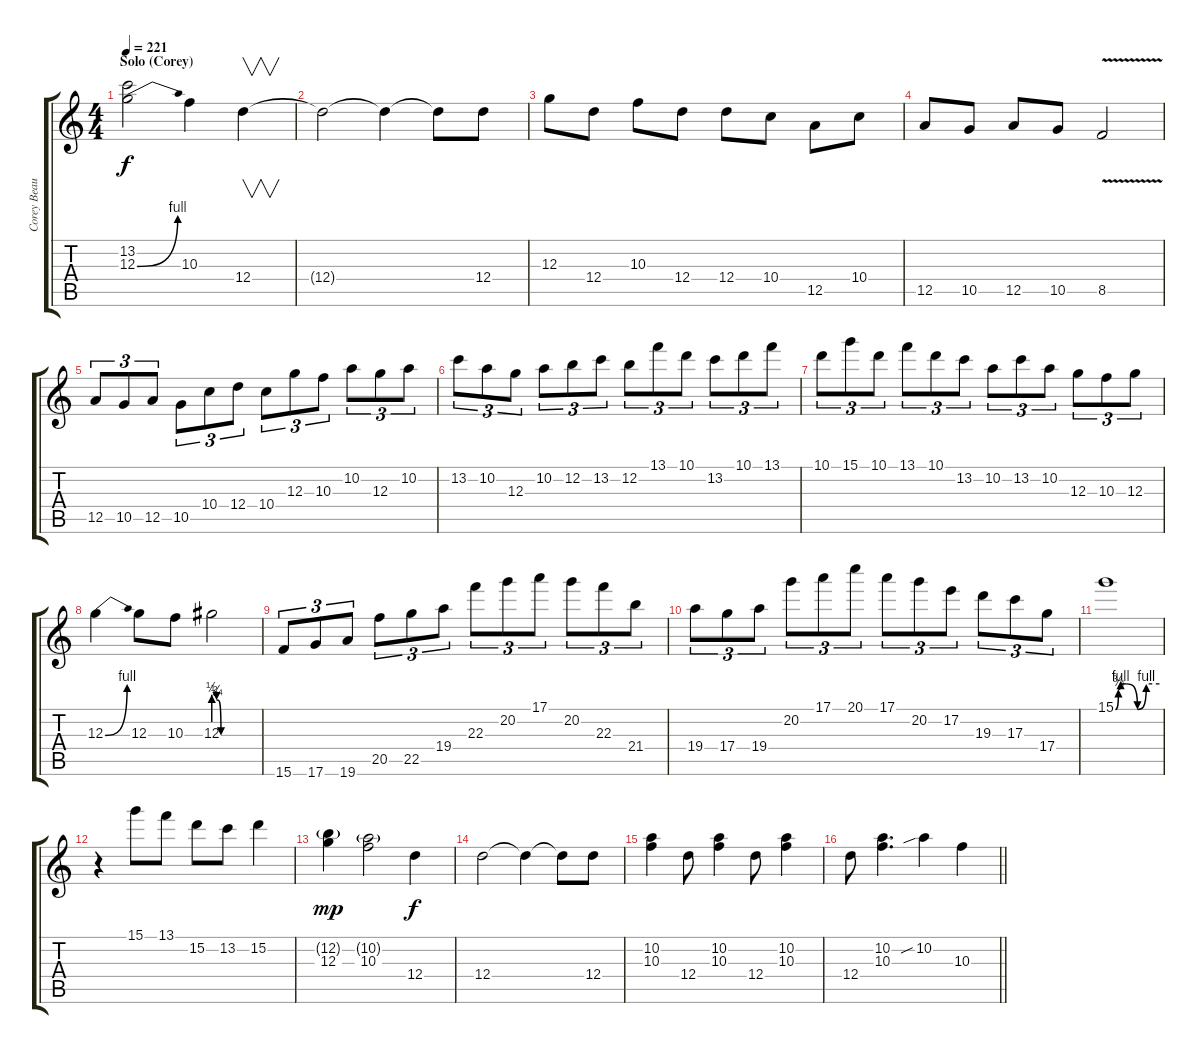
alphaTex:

\track ("Corey Beaulieu" "Corey Beau") {instrument distortionguitar}
\staff {score tabs}
\tuning (E4 B3 G3 D3 A2 D2) {hide}
\ts (4 4)
\section ("" "Solo (Corey)")
\tempo 221
\clef g2
\ks c
(13.2 12.3{be (bend 0 0 60 4)}).2{dy f balance 8} 10.3.4 12.4.4{v} |
12.4{t}.2 12.4{t}.4 12.4{t}.8 12.4.8 |
12.3.8 12.4.8 10.3.8 12.4.8 12.4.8 10.4.8 12.5.8 10.4.8 |
12.5.8 10.5.8 12.5.8 10.5.8 8.5{v}.2 |
12.5.8{tu (3 2)} 10.5.8{tu (3 2)} 12.5.8{tu (3 2)} 10.5.8{tu (3 2)} 10.4.8{tu (3 2)} 12.4.8{tu (3 2)} 10.4.8{tu (3 2)} 12.3.8{tu (3 2)} 10.3.8{tu (3 2)} 10.2.8{tu (3 2)} 12.3.8{tu (3 2)} 10.2.8{tu (3 2)} |
13.2.8{tu (3 2)} 10.2.8{tu (3 2)} 12.3.8{tu (3 2)} 10.2.8{tu (3 2)} 12.2.8{tu (3 2)} 13.2.8{tu (3 2)} 12.2.8{tu (3 2)} 13.1.8{tu (3 2)} 10.1.8{tu (3 2)} 13.2.8{tu (3 2)} 10.1.8{tu (3 2)} 13.1.8{tu (3 2)} |
10.1.8{tu (3 2)} 15.1.8{tu (3 2)} 10.1.8{tu (3 2)} 13.1.8{tu (3 2)} 10.1.8{tu (3 2)} 13.2.8{tu (3 2)} 10.2.8{tu (3 2)} 13.2.8{tu (3 2)} 10.2.8{tu (3 2)} 12.3.8{tu (3 2)} 10.3.8{tu (3 2)} 12.3.8{tu (3 2)} |
12.3{be (bend 0 0 60 4)}.4 12.3.8 10.3.8 12.3{be (custom 0 2 4 1 6 1 10 0 15 0 24 0 48 0 54 0 57 0 60 0)}.2 |
15.6.8{tu (3 2)} 17.6.8{tu (3 2)} 19.6.8{tu (3 2)} 20.5.8{tu (3 2)} 22.5.8{tu (3 2)} 19.4.8{tu (3 2)} 22.3.8{tu (3 2)} 20.2.8{tu (3 2)} 17.1.8{tu (3 2)} 20.2.8{tu (3 2)} 22.3.8{tu (3 2)} 21.4.8{tu (3 2)} |
19.4.8{tu (3 2)} 17.4.8{tu (3 2)} 19.4.8{tu (3 2)} 20.2.8{tu (3 2)} 17.1.8{tu (3 2)} 20.1.8{tu (3 2)} 17.1.8{tu (3 2)} 20.2.8{tu (3 2)} 17.2.8{tu (3 2)} 19.3.8{tu (3 2)} 17.3.8{tu (3 2)} 17.4.8{tu (3 2)} |
15.1{be (custom 0 0 4 3 7 4 15 4 30 0 42 4 60 4)}.1 |
r.4 15.1.8 13.1.8 15.2.8 13.2.8 15.2.4 |
(12.2{g} 12.3).4{dy mp} (10.2{g} 10.3).2 12.4.4{dy f} |
12.4.2 12.4{t}.4 12.4{t}.8 12.4.8 |
(10.2 10.3).4 12.4.8 (10.2 10.3).4 12.4.8 (10.2 10.3).4 |
\barLineRight lightlight
12.4.8 (10.2 10.3).4{d} 10.2{sib}.4 10.3.4
